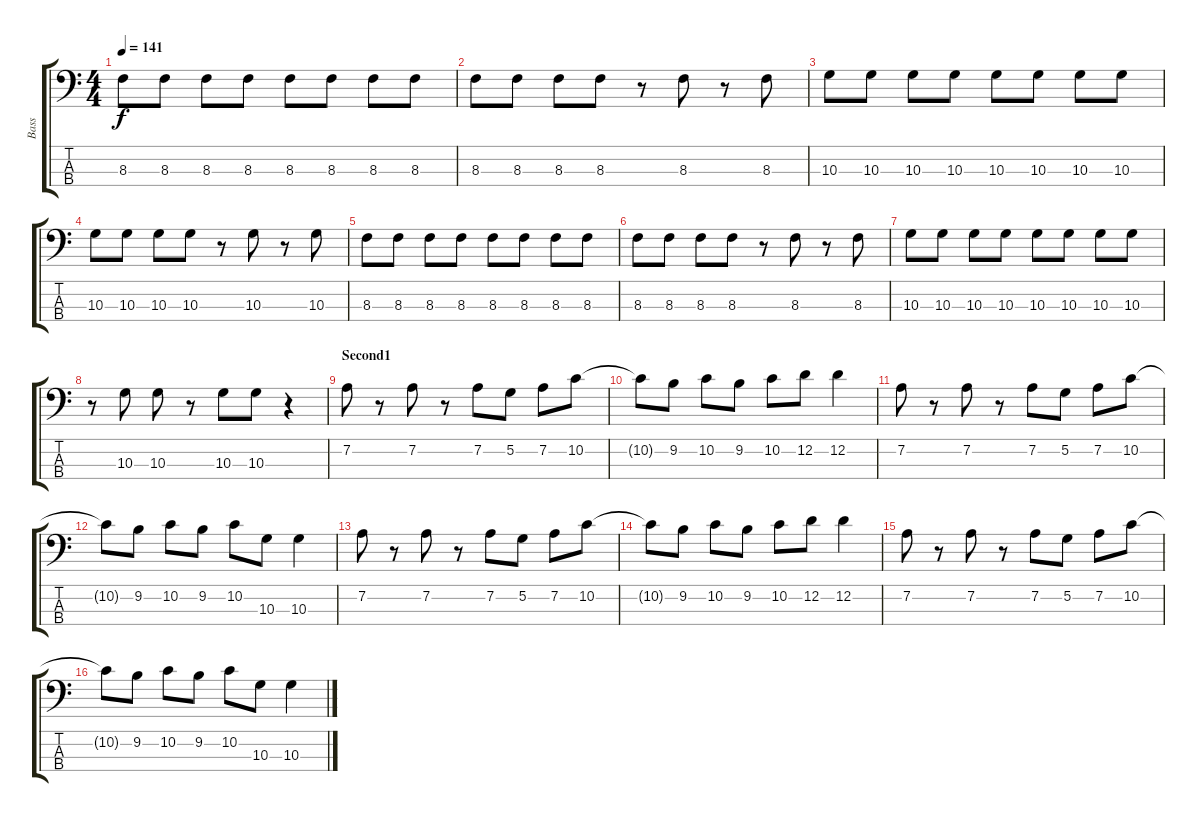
\track ("Bass" "Bass") {instrument electricbassfinger}
\staff {score tabs}
\tuning (G2 D2 A1 E1) {hide}
\ts (4 4)
\tempo 141
\clef f4
\ks c
8.3.8{dy f} 8.3.8 8.3.8 8.3.8 8.3.8 8.3.8 8.3.8 8.3.8 |
8.3.8 8.3.8 8.3.8 8.3.8 r.8 8.3.8 r.8 8.3.8 |
10.3.8 10.3.8 10.3.8 10.3.8 10.3.8 10.3.8 10.3.8 10.3.8 |
10.3.8 10.3.8 10.3.8 10.3.8 r.8 10.3.8 r.8 10.3.8 |
8.3.8 8.3.8 8.3.8 8.3.8 8.3.8 8.3.8 8.3.8 8.3.8 |
8.3.8 8.3.8 8.3.8 8.3.8 r.8 8.3.8 r.8 8.3.8 |
10.3.8 10.3.8 10.3.8 10.3.8 10.3.8 10.3.8 10.3.8 10.3.8 |
r.8 10.3.8 10.3.8 r.8 10.3.8 10.3.8 r.4 |
\section ("" "Second1")
7.2.8 r.8 7.2.8 r.8 7.2.8 5.2.8 7.2.8 10.2.8 |
10.2{t}.8 9.2.8 10.2.8 9.2.8 10.2.8 12.2.8 12.2.4 |
7.2.8 r.8 7.2.8 r.8 7.2.8 5.2.8 7.2.8 10.2.8 |
10.2{t}.8 9.2.8 10.2.8 9.2.8 10.2.8 10.3.8 10.3.4 |
7.2.8 r.8 7.2.8 r.8 7.2.8 5.2.8 7.2.8 10.2.8 |
10.2{t}.8 9.2.8 10.2.8 9.2.8 10.2.8 12.2.8 12.2.4 |
7.2.8 r.8 7.2.8 r.8 7.2.8 5.2.8 7.2.8 10.2.8 |
10.2{t}.8 9.2.8 10.2.8 9.2.8 10.2.8 10.3.8 10.3.4
